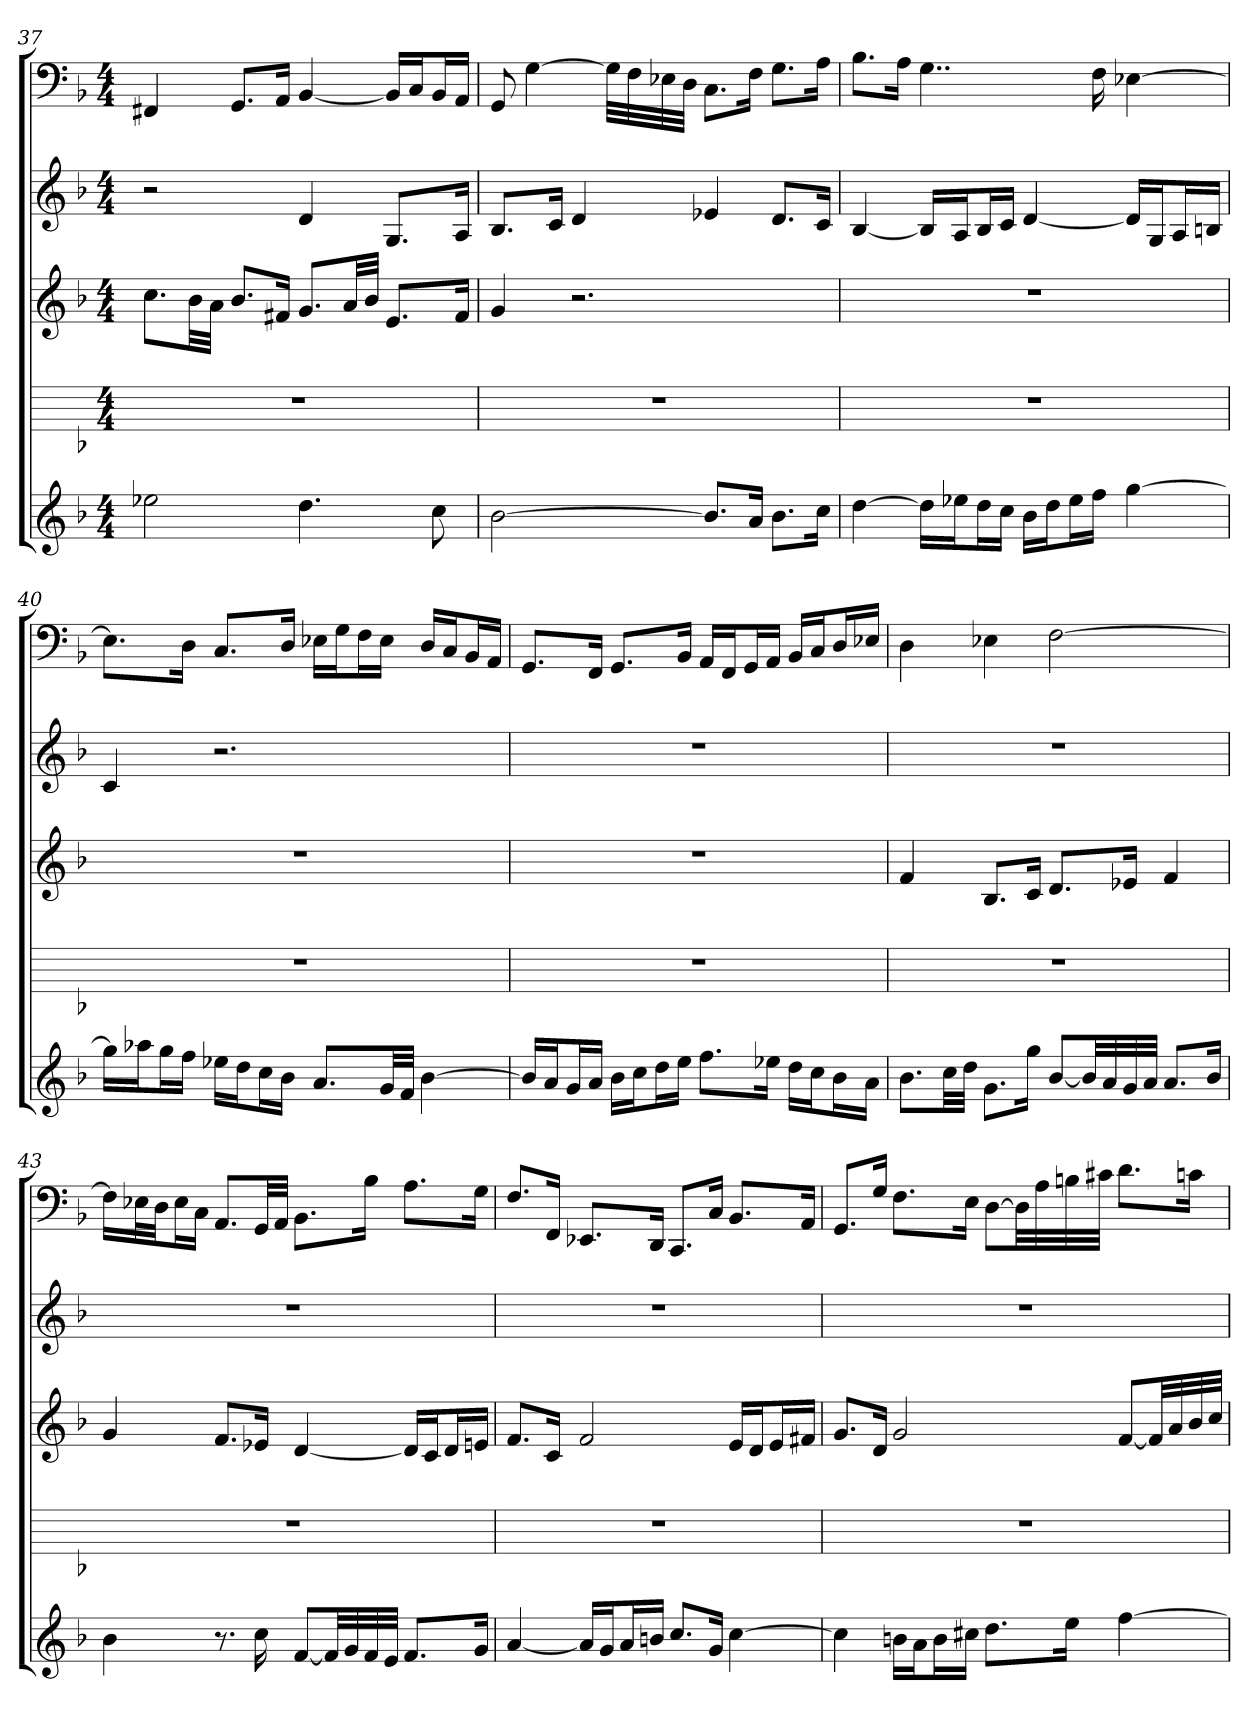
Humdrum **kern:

**kern	**kern	**kern	**kern	**kern
*part5	*part4	*part3	*part2	*part1
*staff5	*staff4	*staff3	*staff2	*staff1
*k[b-]	*k[b-]	*k[b-]	*k[b-]	*k[b-]
*d:	*d:	*d:	*d:	*d:
*M4/4	*M4/4	*M4/4	*M4/4	*M4/4
=37	=37	=37	=37	=37
2ee-X	1r	8.ccL	2r	4FF#X
.	.	32b-LL	.	.
.	.	32aJJJ	.	.
.	.	8.b-L	.	8.GGL
.	.	16f#XJk	.	16AAJk
4.dd	.	8.gL	4d	[4BB-
.	.	32aLL	.	.
.	.	32b-JJJ	.	.
.	.	8.eL	8.GL	16BB-LL]
.	.	.	.	16CJ
8cc	.	.	.	16BB-L
.	.	16f#Jk	16AJk	16AAJJ
=38	=38	=38	=38	=38
[2b-	1r	4g	8.B-L	8GG
.	.	.	.	[4G
.	.	.	16cJk	.
.	.	2.r	4d	.
.	.	.	.	32GLLL]
.	.	.	.	32F
.	.	.	.	32E-X
.	.	.	.	32DJJJ
8.b-L]	.	.	4e-X	8.CL
16aJk	.	.	.	16FJk
8.b-L	.	.	8.dL	8.GL
16ccJk	.	.	16cJk	16AJk
=39	=39	=39	=39	=39
[4dd	1r	1r	[4B-	8.B-L
.	.	.	.	16AJk
16ddLL]	.	.	16B-LL]	4..G
16ee-XJ	.	.	16AJ	.
16ddL	.	.	16B-L	.
16ccJJ	.	.	16cJJ	.
16b-LL	.	.	[4d	.
16ddJ	.	.	.	.
16ee-L	.	.	.	.
16ffJJ	.	.	.	16F
[4gg	.	.	16dLL]	[4E-X
.	.	.	16GJ	.
.	.	.	16AL	.
.	.	.	16BnJJ	.
=40	=40	=40	=40	=40
16ggLL]	1r	1r	4c	8.E-L]
16aa-XJ	.	.	.	.
16ggL	.	.	.	.
16ffJJ	.	.	.	16DJk
16ee-XLL	.	.	2.r	8.CL
16ddJ	.	.	.	.
16ccL	.	.	.	.
16b-JJ	.	.	.	16DJk
8.aL	.	.	.	16E-XLL
.	.	.	.	16GJ
.	.	.	.	16FL
32gLL	.	.	.	16E-JJ
32fJJJ	.	.	.	.
[4b-	.	.	.	16DLL
.	.	.	.	16CJ
.	.	.	.	16BB-L
.	.	.	.	16AAJJ
=41	=41	=41	=41	=41
16b-LL]	1r	1r	1r	8.GGL
16aJ	.	.	.	.
16gL	.	.	.	.
16aJJ	.	.	.	16FFJk
16b-LL	.	.	.	8.GGL
16ccJ	.	.	.	.
16ddL	.	.	.	.
16eeJJ	.	.	.	16BB-Jk
8.ffL	.	.	.	16AALL
.	.	.	.	16FFJ
.	.	.	.	16GGL
16ee-XJk	.	.	.	16AAJJ
16ddLL	.	.	.	16BB-LL
16ccJ	.	.	.	16CJ
16b-L	.	.	.	16DL
16aJJ	.	.	.	16E-XJJ
=42	=42	=42	=42	=42
8.b-L	1r	4f	1r	4D
32ccLL	.	.	.	.
32ddJJJ	.	.	.	.
8.gL	.	8.B-L	.	4E-X
16ggJk	.	16cJk	.	.
[8b-L	.	8.dL	.	[2F
32b-LL]	.	.	.	.
32a	.	.	.	.
32g	.	16e-XJk	.	.
32aJJJ	.	.	.	.
8.aL	.	4f	.	.
16b-Jk	.	.	.	.
=43	=43	=43	=43	=43
4b-	1r	4g	1r	16FLL]
.	.	.	.	32E-XL
.	.	.	.	32DJJ
.	.	.	.	16E-L
.	.	.	.	16CJJ
8.r	.	8.fL	.	8.AAL
16cc	.	16e-XJk	.	32GGLL
.	.	.	.	32AAJJJ
[8fL	.	[4d	.	8.BB-L
32fLL]	.	.	.	.
32g	.	.	.	.
32f	.	.	.	16B-Jk
32eJJJ	.	.	.	.
8.fL	.	16dLL]	.	8.AL
.	.	16cJ	.	.
.	.	16dL	.	.
16gJk	.	16enJJ	.	16GJk
=44	=44	=44	=44	=44
[4a	1r	8.fL	1r	8.FL
.	.	16cJk	.	16FFJk
16aLL]	.	2f	.	8.EE-XL
16gJ	.	.	.	.
16aL	.	.	.	.
16bnJJ	.	.	.	16DDJk
8.ccL	.	.	.	8.CCL
16gJk	.	.	.	16CJk
[4cc	.	16eLL	.	8.BB-L
.	.	16dJ	.	.
.	.	16eL	.	.
.	.	16f#XJJ	.	16AAJk
=45	=45	=45	=45	=45
4cc]	1r	8.gL	1r	8.GGL
.	.	16dJk	.	16GJk
16bnLL	.	2g	.	8.FL
16aJ	.	.	.	.
16bL	.	.	.	.
16cc#XJJ	.	.	.	16EJk
8.ddL	.	.	.	[8DL
.	.	.	.	32DLL]
.	.	.	.	32A
16eeJk	.	.	.	32Bn
.	.	.	.	32c#XJJJ
[4ff	.	[8fL	.	8.dL
.	.	32fLL]	.	.
.	.	32a	.	.
.	.	32b-	.	16cnJk
.	.	32ccJJJ	.	.
=	=	=	=	=
*-	*-	*-	*-	*-
